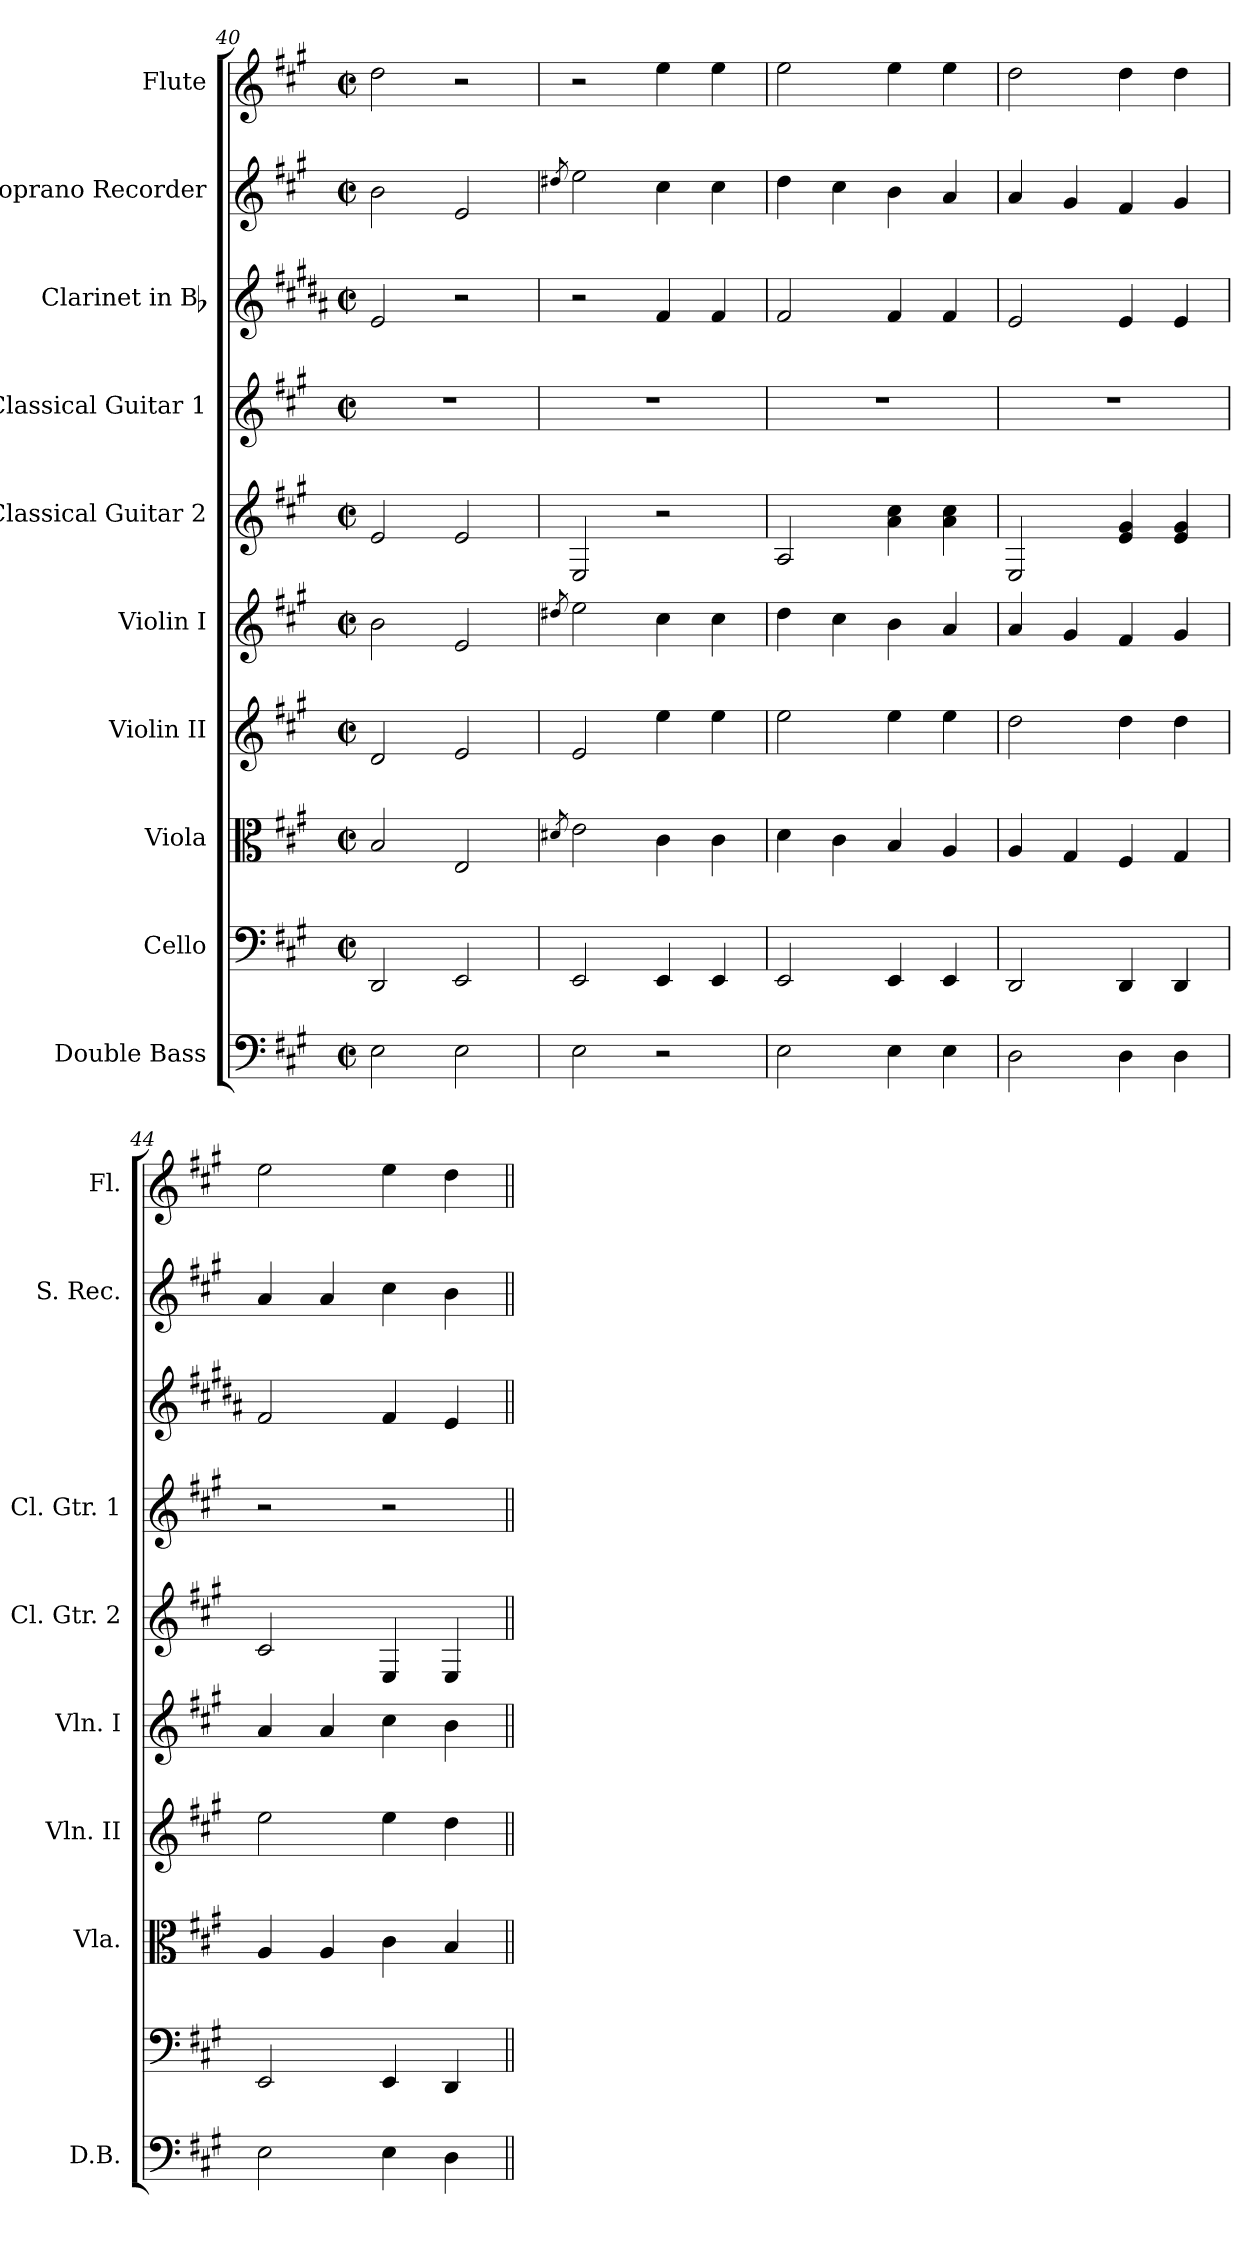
**kern	**kern	**kern	**kern	**kern	**kern	**kern	**kern	**kern	**kern
*part10	*part9	*part8	*part7	*part6	*part5	*part4	*part3	*part2	*part1
*staff10	*staff9	*staff8	*staff7	*staff6	*staff5	*staff4	*staff3	*staff2	*staff1
*I"Double Bass	*I"Cello	*I"Viola	*I"Violin II	*I"Violin I	*I"Classical Guitar 2	*I"Classical Guitar 1	*I"Clarinet in Bb	*I"Soprano Recorder	*I"Flute
*I'D.B.	*	*I'Vla.	*I'Vln. II	*I'Vln. I	*I'Cl. Gtr. 2	*I'Cl. Gtr. 1	*	*I'S. Rec.	*I'Fl.
*clefF4	*clefF4	*clefC3	*clefG2	*clefG2	*clefG2	*clefG2	*clefG2	*clefG2	*clefG2
*ITrd7c12	*	*	*	*	*ITrd7c12	*ITrd7c12	*ITrd1c2	*ITrd-7c-12	*
*k[f#c#g#]	*k[f#c#g#]	*k[f#c#g#]	*k[f#c#g#]	*k[f#c#g#]	*k[f#c#g#]	*k[f#c#g#]	*k[f#c#g#]	*k[f#c#g#]	*k[f#c#g#]
*A:	*A:	*A:	*A:	*A:	*A:	*A:	*A:	*A:	*A:
*M2/2	*M2/2	*M2/2	*M2/2	*M2/2	*M2/2	*M2/2	*M2/2	*M2/2	*M2/2
*met(c|)	*met(c|)	*met(c|)	*met(c|)	*met(c|)	*met(c|)	*met(c|)	*met(c|)	*met(c|)	*met(c|)
=40	=40	=40	=40	=40	=40	=40	=40	=40	=40
2EE\	2DD/	2B/	2d/	2b\	2E/	1r	2d/	2bb\	2dd\
2EE\	2EE/	2E/	2e/	2e/	2E/	.	2r	2ee/	2r
=41	=41	=41	=41	=41	=41	=41	=41	=41	=41
.	.	8qd#X/	.	8qdd#X/	.	.	.	8qddd#X/	.
2EE\	2EE/	2e\	2e/	2ee\	2EE/	1r	2r	2eee\	2r
2r	4EE/	4c#\	4ee\	4cc#\	2r	.	4e/	4ccc#\	4ee\
.	4EE/	4c#\	4ee\	4cc#\	.	.	4e/	4ccc#\	4ee\
!!LO:PB:g=z
=42	=42	=42	=42	=42	=42	=42	=42	=42	=42
2EE\	2EE/	4d\	2ee\	4dd\	2AA/	1r	2e/	4ddd\	2ee\
.	.	4c#\	.	4cc#\	.	.	.	4ccc#\	.
4EE\	4EE/	4B/	4ee\	4b\	4A\ 4c#\	.	4e/	4bb\	4ee\
4EE\	4EE/	4A/	4ee\	4a/	4A\ 4c#\	.	4e/	4aa/	4ee\
=43	=43	=43	=43	=43	=43	=43	=43	=43	=43
2DD\	2DD/	4A/	2dd\	4a/	2EE/	1r	2d/	4aa/	2dd\
.	.	4G#/	.	4g#/	.	.	.	4gg#/	.
4DD\	4DD/	4F#/	4dd\	4f#/	4E/ 4G#/	.	4d/	4ff#/	4dd\
4DD\	4DD/	4G#/	4dd\	4g#/	4E/ 4G#/	.	4d/	4gg#/	4dd\
=44	=44	=44	=44	=44	=44	=44	=44	=44	=44
2EE\	2EE/	4A/	2ee\	4a/	2C#/	2r	2e/	4aa/	2ee\
.	.	4A/	.	4a/	.	.	.	4aa/	.
4EE\	4EE/	4c#\	4ee\	4cc#\	4EE/	2r	4e/	4ccc#\	4ee\
4DD\	4DD/	4B/	4dd\	4b\	4EE/	.	4d/	4bb\	4dd\
=||	=||	=||	=||	=||	=||	=||	=||	=||	=||
*-	*-	*-	*-	*-	*-	*-	*-	*-	*-
